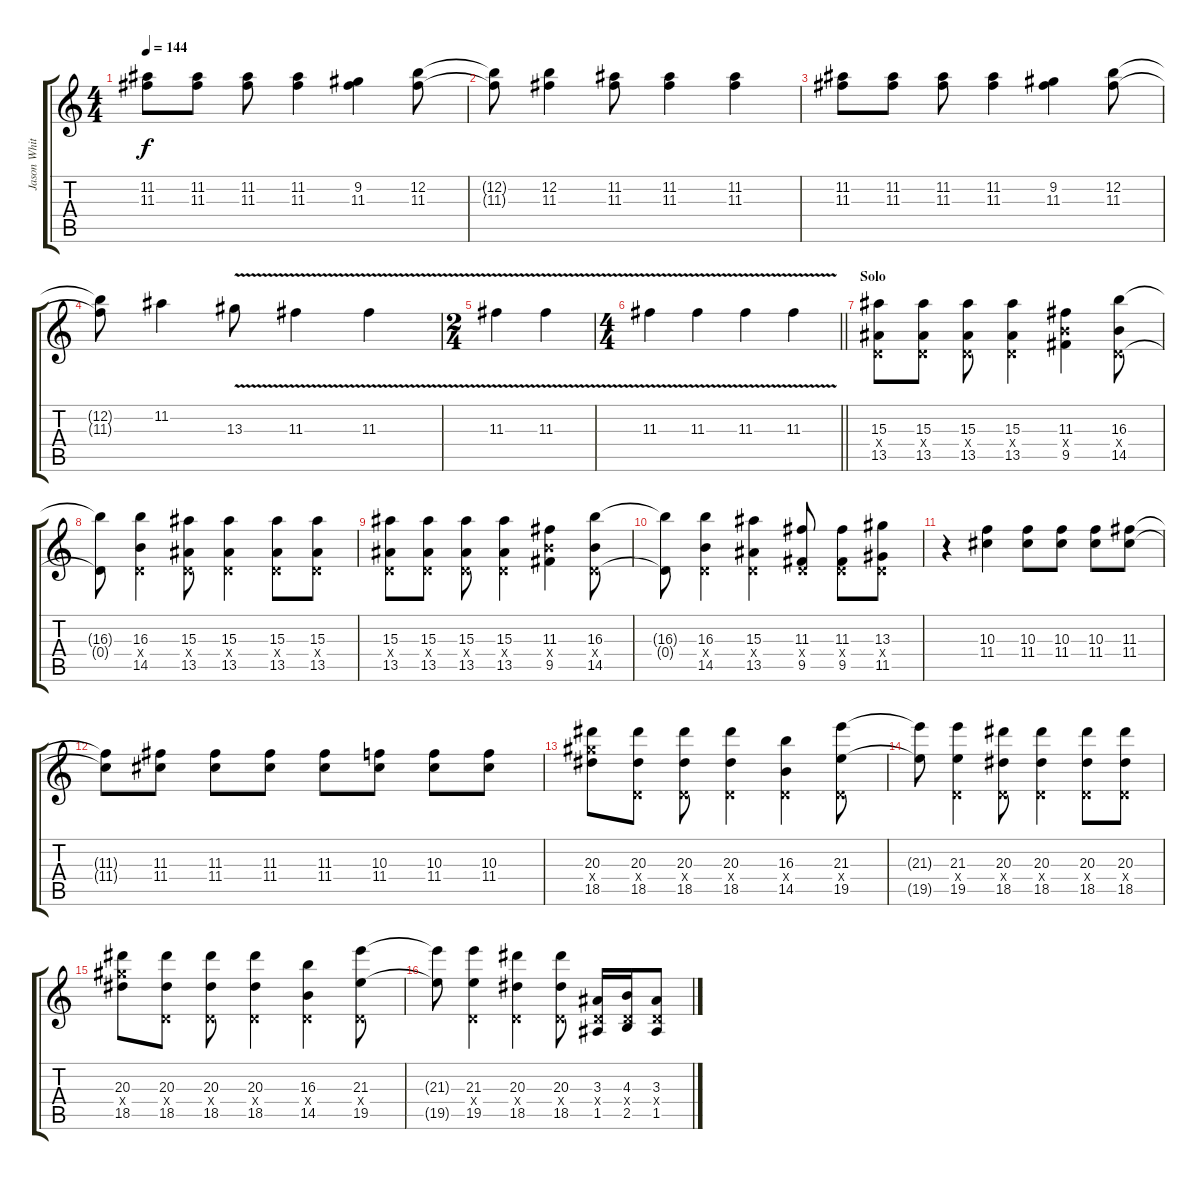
\track ("Jason White - Lead Guitar" "Jason Whit") {instrument overdrivenguitar}
\staff {score tabs}
\tuning (E4 B3 G3 D3 A2 E2) {hide}
\ts (4 4)
\tempo 144
\clef g2
\ks c
(11.2 11.3).8{dy f} (11.2 11.3).8 (11.2 11.3).8 (11.2 11.3).4 (9.2 11.3).4 (12.2 11.3).8 |
(12.2{t} 11.3{t}).8 (12.2 11.3).4 (11.2 11.3).8 (11.2 11.3).4 (11.2 11.3).4 |
(11.2 11.3).8 (11.2 11.3).8 (11.2 11.3).8 (11.2 11.3).4 (9.2 11.3).4 (12.2 11.3).8 |
(12.2{t} 11.3{t}).8 11.2.4 13.3{v}.8 11.3{v}.4 11.3{v}.4 |
\ts (2 4)
11.3{v}.4 11.3{v}.4 |
\ts (4 4)
\barLineRight lightlight
11.3{v}.4 11.3{v}.4 11.3{v}.4 11.3{v}.4 |
\section ("" "Solo")
(15.3 0.4{x} 13.5).8 (15.3 0.4{x} 13.5).8 (15.3 0.4{x} 13.5).8 (15.3 0.4{x} 13.5).4 (11.3 9.4{x} 9.5).4 (16.3 0.4{x} 14.5).8 |
(16.3{t} 0.4{t}).8 (16.3 0.4{x} 14.5).4 (15.3 0.4{x} 13.5).8 (15.3 0.4{x} 13.5).4 (15.3 0.4{x} 13.5).8 (15.3 0.4{x} 13.5).8 |
(15.3 0.4{x} 13.5).8 (15.3 0.4{x} 13.5).8 (15.3 0.4{x} 13.5).8 (15.3 0.4{x} 13.5).4 (11.3 9.4{x} 9.5).4 (16.3 0.4{x} 14.5).8 |
(16.3{t} 0.4{t}).8 (16.3 0.4{x} 14.5).4 (15.3 0.4{x} 13.5).4 (11.3 0.4{x} 9.5).8 (11.3 0.4{x} 9.5).8 (13.3 0.4{x} 11.5).8 |
r.4 (10.3 11.4).4 (10.3 11.4).8 (10.3 11.4).8 (10.3 11.4).8 (11.3 11.4).8 |
(11.3{t} 11.4{t}).8 (11.3 11.4).8 (11.3 11.4).8 (11.3 11.4).8 (11.3 11.4).8 (10.3 11.4).8 (10.3 11.4).8 (10.3 11.4).8 |
(20.3 18.4{x} 18.5).8 (20.3 0.4{x} 18.5).8 (20.3 0.4{x} 18.5).8 (20.3 0.4{x} 18.5).4 (16.3 0.4{x} 14.5).4 (21.3 0.4{x} 19.5).8 |
(21.3{t} 19.5{t}).8 (21.3 0.4{x} 19.5).4 (20.3 0.4{x} 18.5).8 (20.3 0.4{x} 18.5).4 (20.3 0.4{x} 18.5).8 (20.3 0.4{x} 18.5).8 |
(20.3 18.4{x} 18.5).8 (20.3 0.4{x} 18.5).8 (20.3 0.4{x} 18.5).8 (20.3 0.4{x} 18.5).4 (16.3 0.4{x} 14.5).4 (21.3 0.4{x} 19.5).8 |
(21.3{t} 19.5{t}).8 (21.3 0.4{x} 19.5).4 (20.3 0.4{x} 18.5).4 (20.3 0.4{x} 18.5).8 (3.3 0.4{x} 1.5).16 (4.3 0.4{x} 2.5).16 (3.3 0.4{x} 1.5).8
